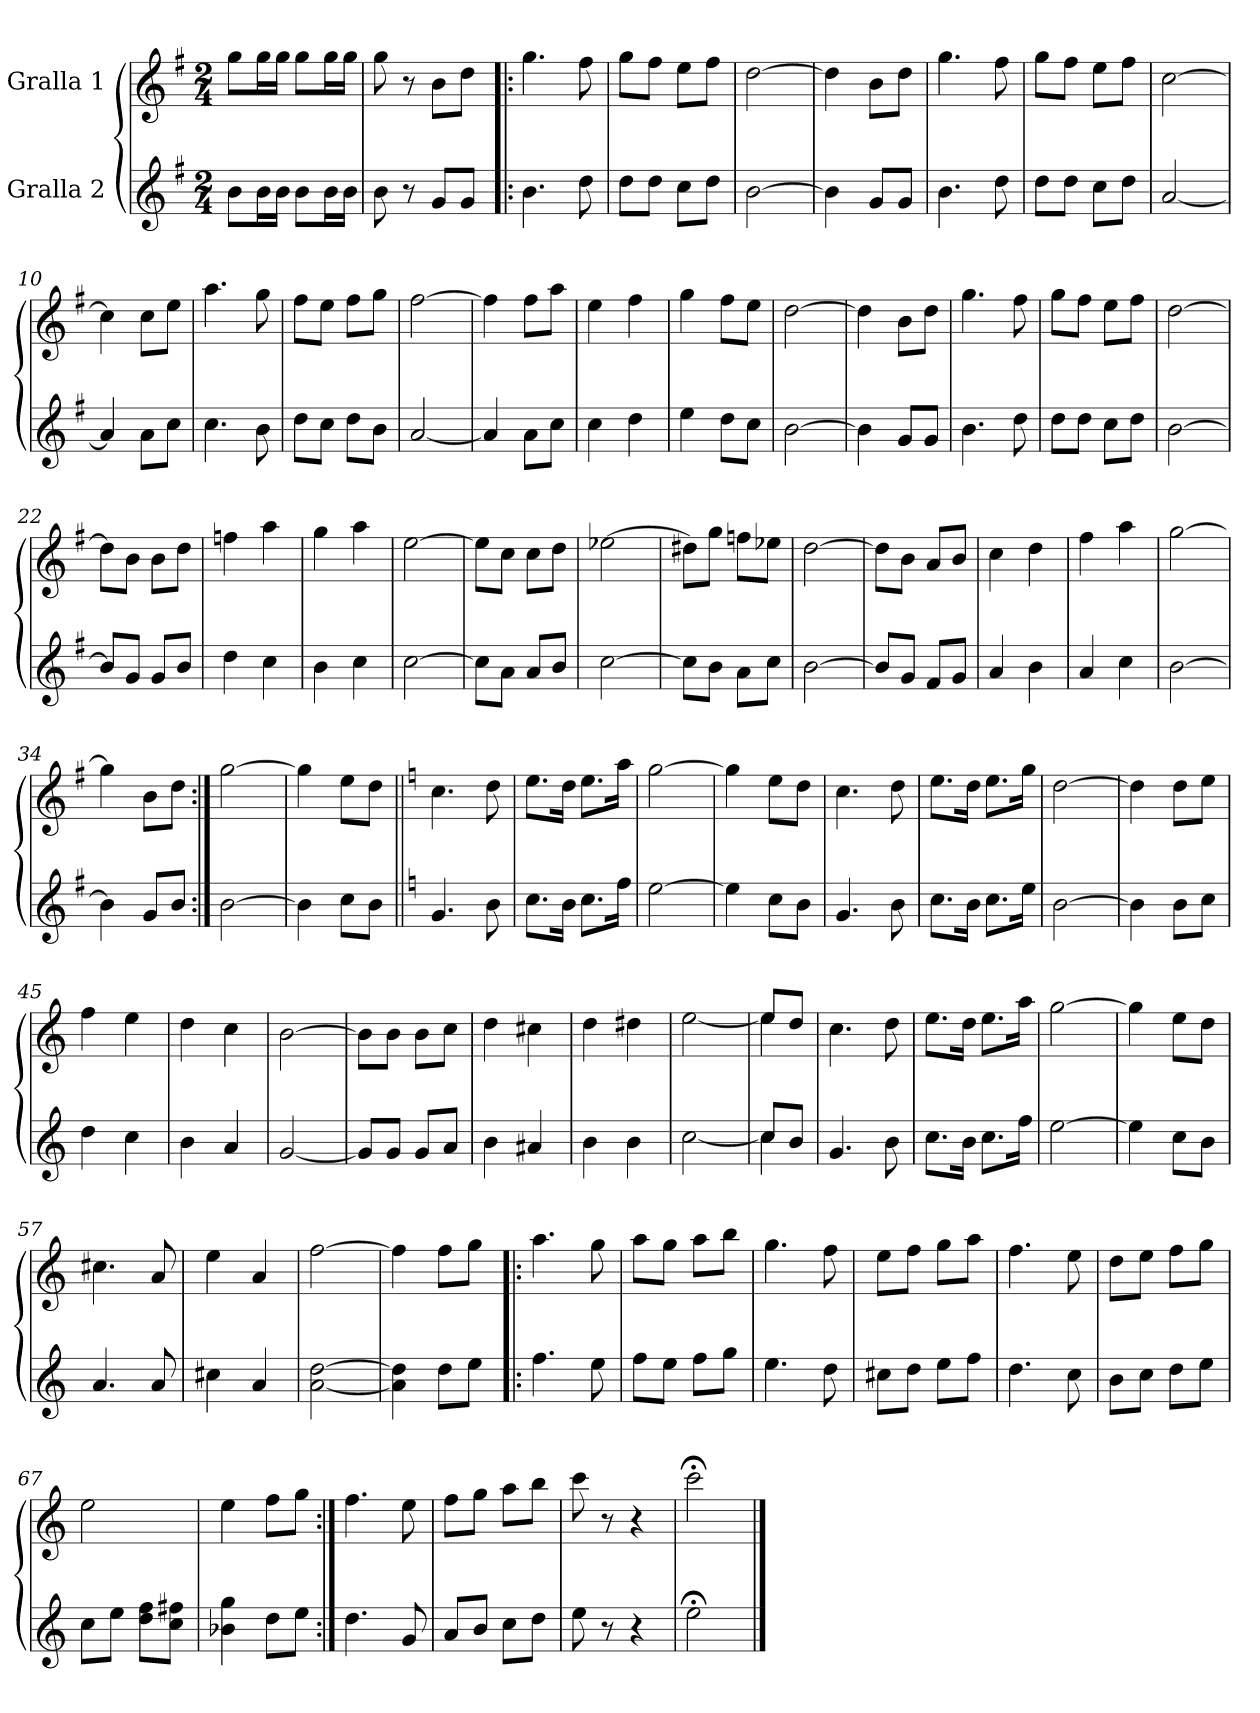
**kern	**kern
*part2	*part1
*staff2	*staff1
*I"Gralla 2	*I"Gralla 1
*clefG2	*clefG2
*k[f#]	*k[f#]
*M2/4	*M2/4
=1	=1
8b\L	8gg\L
16b\L	16gg\L
16b\JJ	16gg\JJ
8b\L	8gg\L
16b\L	16gg\L
16b\JJ	16gg\JJ
=2	=2
8b\	8gg\
8r	8r
8g/L	8b\L
8g/J	8dd\J
=3!|:	=3!|:
4.b\	4.gg\
8dd\	8ff#\
=4	=4
8dd\L	8gg\L
8dd\J	8ff#\J
8cc\L	8ee\L
8dd\J	8ff#\J
=5	=5
[2b\	[2dd\
=6	=6
4b\]	4dd\]
8g/L	8b\L
8g/J	8dd\J
=7	=7
4.b\	4.gg\
8dd\	8ff#\
=8	=8
8dd\L	8gg\L
8dd\J	8ff#\J
8cc\L	8ee\L
8dd\J	8ff#\J
=9	=9
[2a/	[2cc\
=10	=10
4a/]	4cc\]
8a\L	8cc\L
8cc\J	8ee\J
!!LO:LB:g=z
=11	=11
4.cc\	4.aa\
8b\	8gg\
=12	=12
8dd\L	8ff#\L
8cc\J	8ee\J
8dd\L	8ff#\L
8b\J	8gg\J
=13	=13
[2a/	[2ff#\
=14	=14
4a/]	4ff#\]
8a\L	8ff#\L
8cc\J	8aa\J
=15	=15
4cc\	4ee\
4dd\	4ff#\
=16	=16
4ee\	4gg\
8dd\L	8ff#\L
8cc\J	8ee\J
=17	=17
[2b\	[2dd\
=18	=18
4b\]	4dd\]
8g/L	8b\L
8g/J	8dd\J
=19	=19
4.b\	4.gg\
8dd\	8ff#\
=20	=20
8dd\L	8gg\L
8dd\J	8ff#\J
8cc\L	8ee\L
8dd\J	8ff#\J
=21	=21
[2b\	[2dd\
=22	=22
8b/L]	8dd\L]
8g/J	8b\J
8g/L	8b\L
8b/J	8dd\J
=23	=23
4dd\	4ffn\
4cc\	4aa\
!!LO:LB:g=z
=24	=24
4b\	4gg\
4cc\	4aa\
=25	=25
[2cc\	[2ee\
=26	=26
8cc\L]	8ee\L]
8a\J	8cc\J
8a/L	8cc\L
8b/J	8dd\J
=27	=27
[2cc\	[2ee-X\
=28	=28
8cc\L]	8dd#X\L]
8b\J	8gg\J
8a\L	8ffn\L
8cc\J	8ee-X\J
=29	=29
[2b\	[2dd\
=30	=30
8b/L]	8dd\L]
8g/J	8b\J
8f#/L	8a/L
8g/J	8b/J
=31	=31
4a/	4cc\
4b\	4dd\
=32	=32
4a/	4ff#\
4cc\	4aa\
=33	=33
[2b\	[2gg\
=34	=34
4b\]	4gg\]
8g/L	8b\L
8b/J	8dd\J
=35:|!	=35:|!
[2b\	[2gg\
!!LO:LB:g=z
=36	=36
4b\]	4gg\]
8cc\L	8ee\L
8b\J	8dd\J
=37||	=37||
*k[]	*k[]
4.g/	4.cc\
8b\	8dd\
=38	=38
8.cc\L	8.ee\L
16b\Jk	16dd\Jk
8.cc\L	8.ee\L
16ff\Jk	16aa\Jk
=39	=39
[2ee\	[2gg\
=40	=40
4ee\]	4gg\]
8cc\L	8ee\L
8b\J	8dd\J
=41	=41
4.g/	4.cc\
8b\	8dd\
=42	=42
8.cc\L	8.ee\L
16b\Jk	16dd\Jk
8.cc\L	8.ee\L
16ee\Jk	16gg\Jk
=43	=43
[2b\	[2dd\
=44	=44
4b\]	4dd\]
8b\L	8dd\L
8cc\J	8ee\J
=45	=45
4dd\	4ff\
4cc\	4ee\
=46	=46
4b\	4dd\
4a/	4cc\
=47	=47
[2g/	[2b\
!!LO:LB:g=z
=48	=48
8g/L]	8b\L]
8g/J	8b\J
8g/L	8b\L
8a/J	8cc\J
=49	=49
4b\	4dd\
4a#X/	4cc#X\
=50	=50
4b\	4dd\
4b\	4dd#X\
=51	=51
*^	*^
2ryy	[2cc\	2ryy	[2ee\
=52	=52	=52	=52
8cc/L	4cc\]	8ee/L	4ee\]
8b/J	.	8dd/J	.
*v	*v	*	*
*	*v	*v
=53	=53
4.g/	4.cc\
8b\	8dd\
=54	=54
8.cc\L	8.ee\L
16b\Jk	16dd\Jk
8.cc\L	8.ee\L
16ff\Jk	16aa\Jk
=55	=55
[2ee\	[2gg\
=56	=56
4ee\]	4gg\]
8cc\L	8ee\L
8b\J	8dd\J
=57	=57
4.a/	4.cc#X\
8a/	8a/
=58	=58
4cc#X\	4ee\
4a/	4a/
=59	=59
[2a\ [2dd\	[2ff\
=60	=60
4a\] 4dd\]	4ff\]
8dd\L	8ff\L
8ee\J	8gg\J
!!LO:PB:g=z
=61!|:	=61!|:
4.ff\	4.aa\
8ee\	8gg\
=62	=62
8ff\L	8aa\L
8ee\J	8gg\J
8ff\L	8aa\L
8gg\J	8bb\J
=63	=63
4.ee\	4.gg\
8dd\	8ff\
=64	=64
8cc#X\L	8ee\L
8dd\J	8ff\J
8ee\L	8gg\L
8ff\J	8aa\J
=65	=65
4.dd\	4.ff\
8cc\	8ee\
=66	=66
8b\L	8dd\L
8cc\J	8ee\J
8dd\L	8ff\L
8ee\J	8gg\J
=67	=67
8cc\L	2ee\
8ee\J	.
8dd\ 8ff\L	.
8cc\ 8ff#X\J	.
=68	=68
4b-X\ 4gg\	4ee\
8dd\L	8ff\L
8ee\J	8gg\J
=69:|!	=69:|!
4.dd\	4.ff\
8g/	8ee\
=70	=70
8a/L	8ff\L
8b/J	8gg\J
8cc\L	8aa\L
8dd\J	8bb\J
!!LO:LB:g=z
=71	=71
8ee\	8ccc\
8r	8r
4r	4r
=72	=72
2ee;<\	2ccc;<\
==	==
*-	*-
